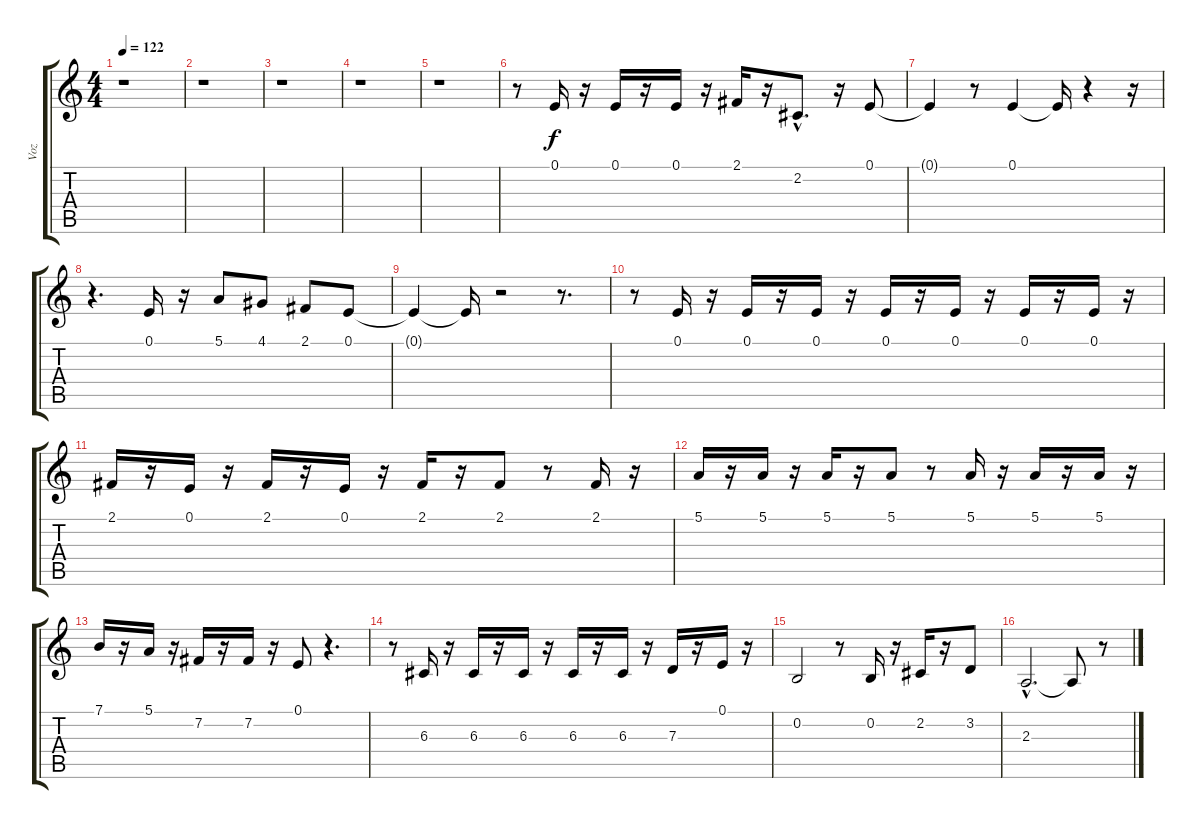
\track ("Voz" "Voz") {instrument flute}
\staff {score tabs}
\tuning (E4 B3 G3 D3 A2 E2) {hide}
\ts (4 4)
\tempo 122
\clef g2
\ks c
r.1{dy f} |
r.1 |
r.1 |
r.1 |
r.1 |
r.8 0.1.16 r.16 0.1.16 r.16 0.1.16 r.16 2.1.16 r.16 2.2{hac}.8{d} r.16 0.1.8 |
0.1{t}.4 r.8 0.1.4 0.1{t}.16 r.4 r.16 |
r.4{d} 0.1.16 r.16 5.1.8 4.1.8 2.1.8 0.1.8 |
0.1{t}.4 0.1{t}.16 r.2 r.8{d} |
r.8 0.1.16 r.16 0.1.16 r.16 0.1.16 r.16 0.1.16 r.16 0.1.16 r.16 0.1.16 r.16 0.1.16 r.16 |
2.1.16 r.16 0.1.16 r.16 2.1.16 r.16 0.1.16 r.16 2.1.16 r.16 2.1.8 r.8 2.1.16 r.16 |
5.1.16 r.16 5.1.16 r.16 5.1.16 r.16 5.1.8 r.8 5.1.16 r.16 5.1.16 r.16 5.1.16 r.16 |
7.1.16 r.16 5.1.16 r.16 7.2.16 r.16 7.2.16 r.16 0.1.8 r.4{d} |
r.8 6.3.16 r.16 6.3.16 r.16 6.3.16 r.16 6.3.16 r.16 6.3.16 r.16 7.3.16 r.16 0.1.16 r.16 |
0.2.2 r.8 0.2.16 r.16 2.2.16 r.16 3.2.8 |
2.3{hac}.2{d} 2.3{t}.8 r.8
